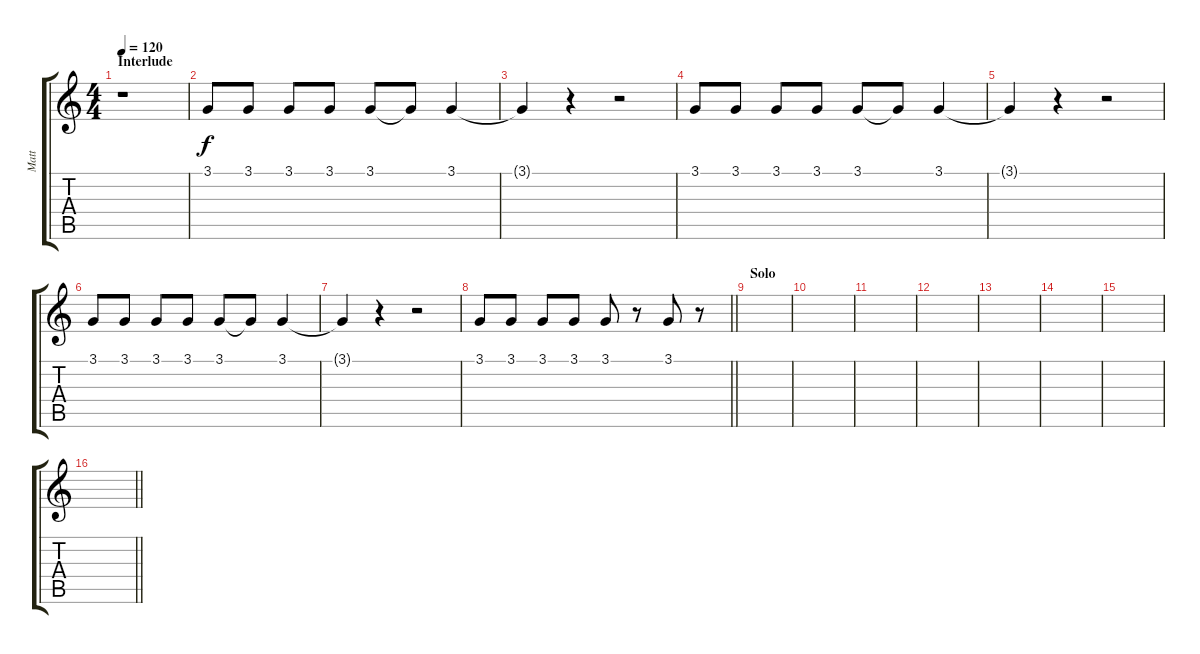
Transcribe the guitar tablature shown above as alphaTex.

\track ("Matt" "Matt") {instrument altosax}
\staff {score tabs}
\tuning (E4 B3 G3 D3 A2 E2) {hide}
\ts (4 4)
\section ("" "Interlude")
\tempo 120
\clef g2
\ks c
r.1{dy f} |
3.1.8 3.1.8 3.1.8 3.1.8 3.1.8 3.1{t}.8 3.1.4 |
3.1{t}.4 r.4 r.2 |
3.1.8 3.1.8 3.1.8 3.1.8 3.1.8 3.1{t}.8 3.1.4 |
3.1{t}.4 r.4 r.2 |
3.1.8 3.1.8 3.1.8 3.1.8 3.1.8 3.1{t}.8 3.1.4 |
3.1{t}.4 r.4 r.2 |
\barLineRight lightlight
3.1.8 3.1.8 3.1.8 3.1.8 3.1.8 r.8 3.1.8 r.8 |
\section ("" "Solo")
|
|
|
|
|
|
|
\barLineRight lightlight
